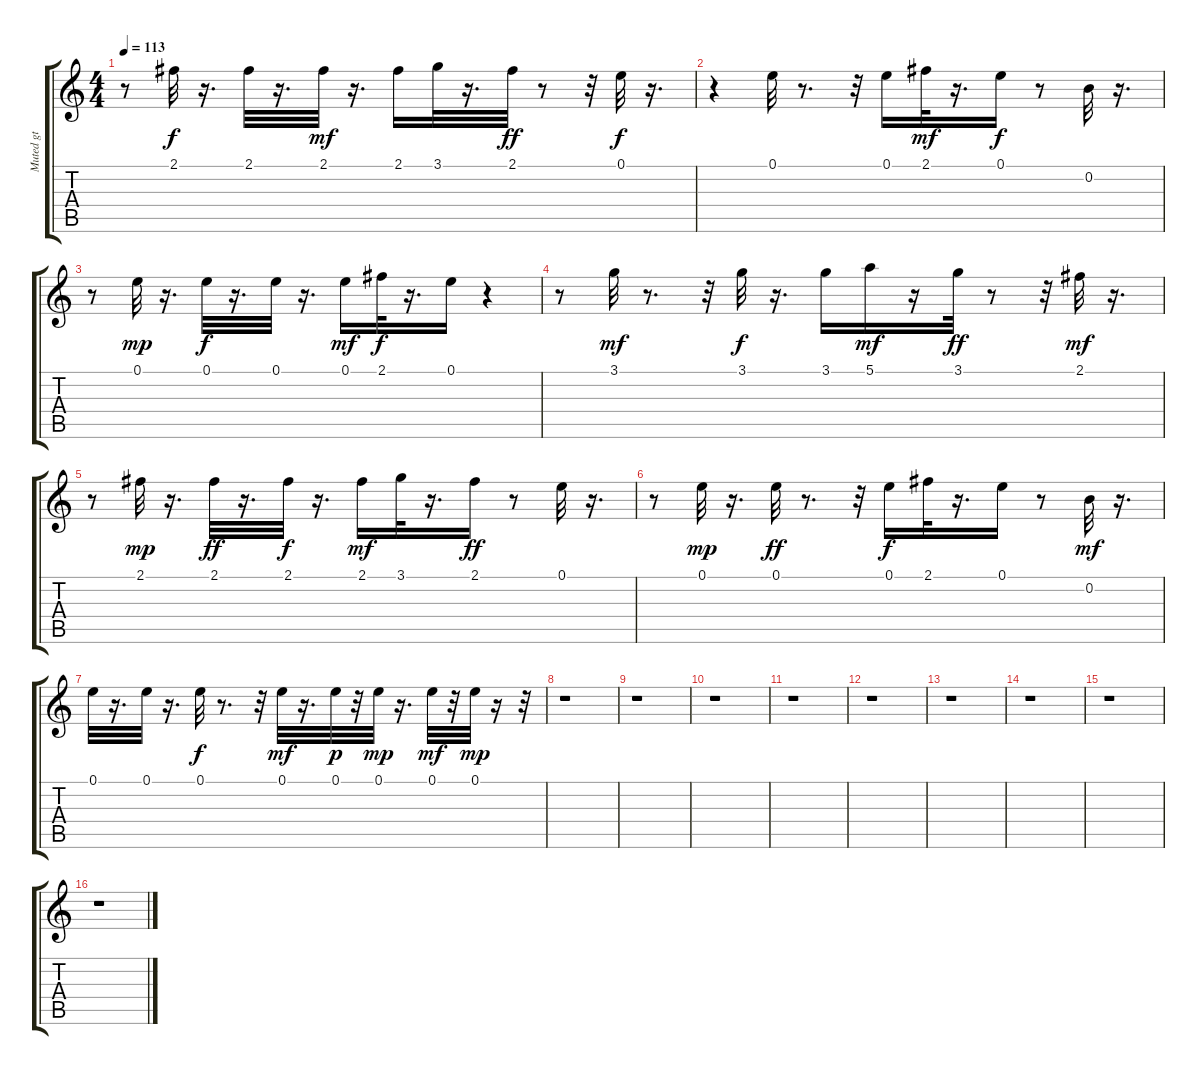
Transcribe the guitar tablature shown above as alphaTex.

\track ("Muted gt" "Muted gt") {instrument electricguitarmuted}
\staff {score tabs}
\tuning (E4 B3 G3 D3 A2 E2) {hide}
\ts (4 4)
\tempo 113
\clef g2
\ks c
r.8{dy ff} 2.1.32{dy f} r.16{d} 2.1.32 r.16{d} 2.1.32{dy mf} r.16{d} 2.1.16 3.1.32 r.16{d} 2.1.32{dy ff} r.8 r.32 0.1.32{dy f} r.16{d} |
r.4 0.1.32 r.8{d} r.32 0.1.16 2.1.32{dy mf} r.16{d} 0.1.16{dy f} r.8 0.2.32 r.16{d} |
r.8 0.1.32{dy mp} r.16{d} 0.1.32{dy f} r.16{d} 0.1.32 r.16{d} 0.1.16{dy mf} 2.1.32{dy f} r.16{d} 0.1.16 r.4 |
r.8 3.1.32{dy mf} r.8{d} r.32 3.1.32{dy f} r.16{d} 3.1.16 5.1.16{dy mf} r.16 3.1.32{dy ff} r.8 r.32 2.1.32{dy mf} r.16{d} |
r.8 2.1.32{dy mp} r.16{d} 2.1.32{dy ff} r.16{d} 2.1.32{dy f} r.16{d} 2.1.16{dy mf} 3.1.32 r.16{d} 2.1.16{dy ff} r.8 0.1.32 r.16{d} |
r.8 0.1.32{dy mp} r.16{d} 0.1.32{dy ff} r.8{d} r.32 0.1.16{dy f} 2.1.32 r.16{d} 0.1.16 r.8 0.2.32{dy mf} r.16{d} |
0.1.32 r.16{d} 0.1.32 r.16{d} 0.1.32{dy f} r.8{d} r.32 0.1.32{dy mf} r.16{d} 0.1.32{dy p} r.32 0.1.32{dy mp} r.16{d} 0.1.32{dy mf} r.32 0.1.32{dy mp} r.16 r.32 |
r.1 |
r.1 |
r.1 |
r.1 |
r.1 |
r.1 |
r.1 |
r.1 |
r.1
